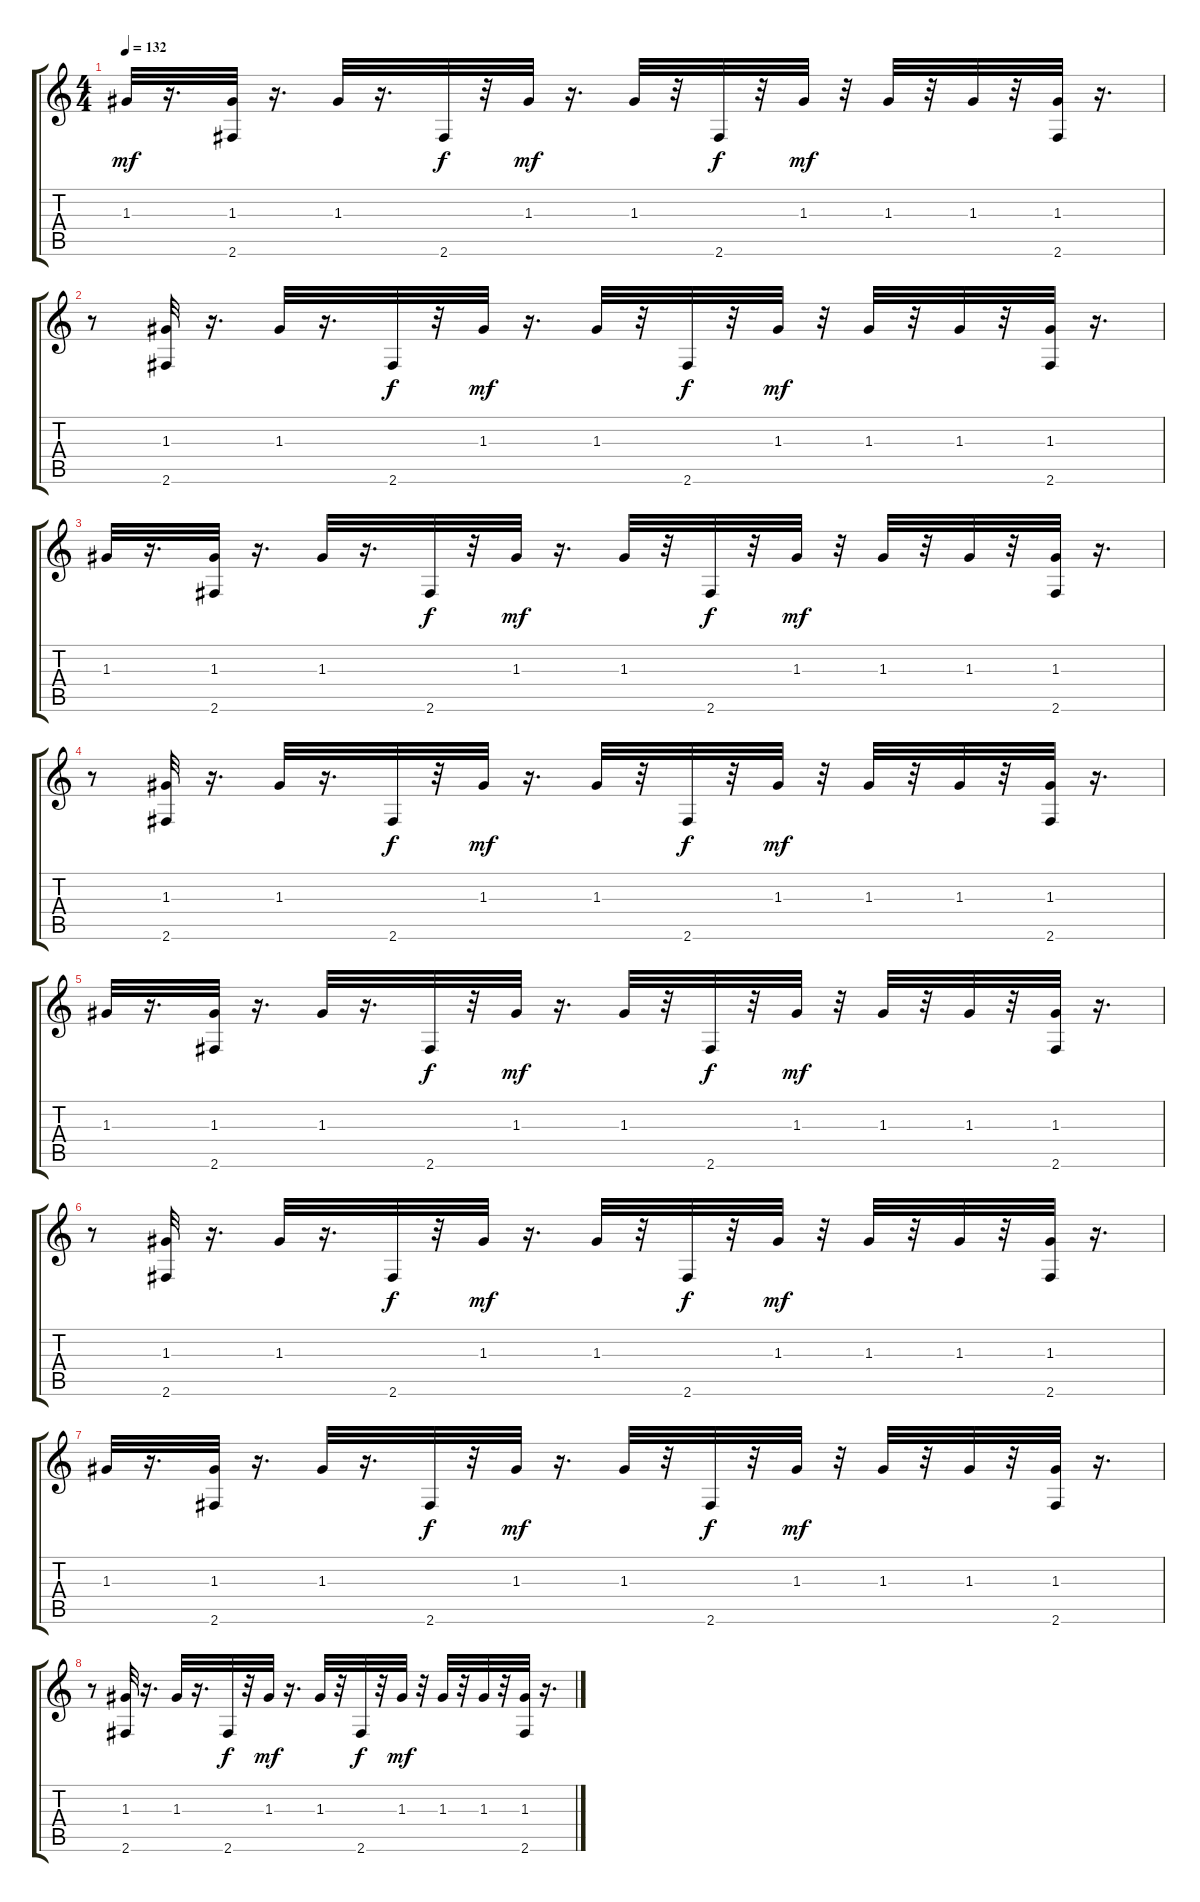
\track "" {instrument acousticguitarsteel}
\staff {score tabs}
\tuning (E4 B3 G3 D3 A2 E2) {hide}
\ts (4 4)
\tempo 132
\clef g2
\ks c
1.3.32{dy mf} r.16{d} (1.3 2.6).32 r.16{d} 1.3.32 r.16{d} 2.6.32{dy f} r.32 1.3.32{dy mf} r.16{d} 1.3.32 r.32 2.6.32{dy f} r.32 1.3.32{dy mf} r.32 1.3.32 r.32 1.3.32 r.32 (1.3 2.6).32 r.16{d} |
r.8 (1.3 2.6).32 r.16{d} 1.3.32 r.16{d} 2.6.32{dy f} r.32 1.3.32{dy mf} r.16{d} 1.3.32 r.32 2.6.32{dy f} r.32 1.3.32{dy mf} r.32 1.3.32 r.32 1.3.32 r.32 (1.3 2.6).32 r.16{d} |
1.3.32 r.16{d} (1.3 2.6).32 r.16{d} 1.3.32 r.16{d} 2.6.32{dy f} r.32 1.3.32{dy mf} r.16{d} 1.3.32 r.32 2.6.32{dy f} r.32 1.3.32{dy mf} r.32 1.3.32 r.32 1.3.32 r.32 (1.3 2.6).32 r.16{d} |
r.8 (1.3 2.6).32 r.16{d} 1.3.32 r.16{d} 2.6.32{dy f} r.32 1.3.32{dy mf} r.16{d} 1.3.32 r.32 2.6.32{dy f} r.32 1.3.32{dy mf} r.32 1.3.32 r.32 1.3.32 r.32 (1.3 2.6).32 r.16{d} |
1.3.32 r.16{d} (1.3 2.6).32 r.16{d} 1.3.32 r.16{d} 2.6.32{dy f} r.32 1.3.32{dy mf} r.16{d} 1.3.32 r.32 2.6.32{dy f} r.32 1.3.32{dy mf} r.32 1.3.32 r.32 1.3.32 r.32 (1.3 2.6).32 r.16{d} |
r.8 (1.3 2.6).32 r.16{d} 1.3.32 r.16{d} 2.6.32{dy f} r.32 1.3.32{dy mf} r.16{d} 1.3.32 r.32 2.6.32{dy f} r.32 1.3.32{dy mf} r.32 1.3.32 r.32 1.3.32 r.32 (1.3 2.6).32 r.16{d} |
1.3.32 r.16{d} (1.3 2.6).32 r.16{d} 1.3.32 r.16{d} 2.6.32{dy f} r.32 1.3.32{dy mf} r.16{d} 1.3.32 r.32 2.6.32{dy f} r.32 1.3.32{dy mf} r.32 1.3.32 r.32 1.3.32 r.32 (1.3 2.6).32 r.16{d} |
r.8 (1.3 2.6).32 r.16{d} 1.3.32 r.16{d} 2.6.32{dy f} r.32 1.3.32{dy mf} r.16{d} 1.3.32 r.32 2.6.32{dy f} r.32 1.3.32{dy mf} r.32 1.3.32 r.32 1.3.32 r.32 (1.3 2.6).32 r.16{d}
